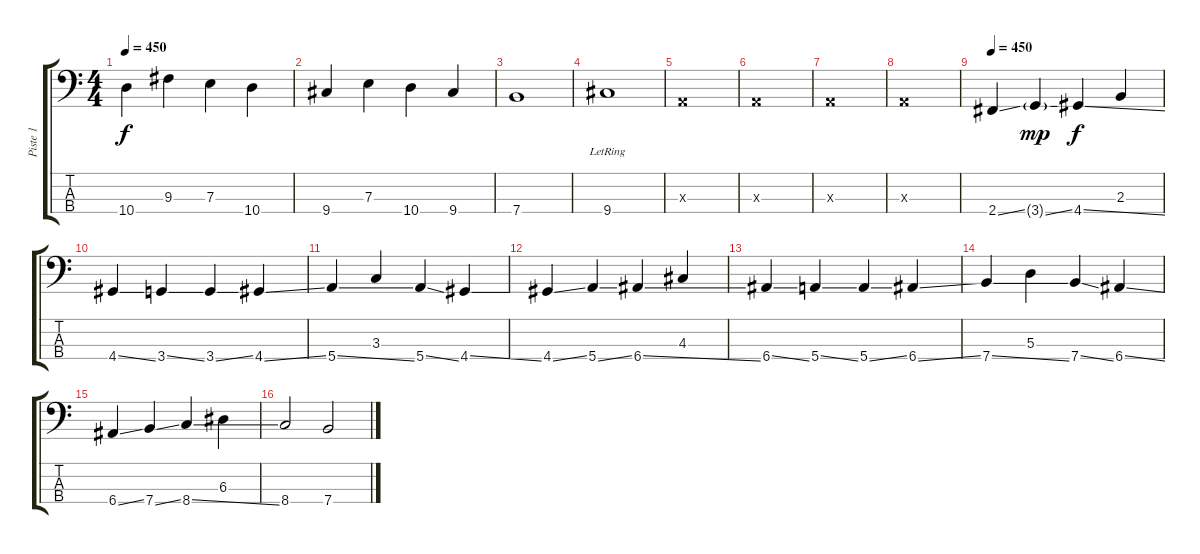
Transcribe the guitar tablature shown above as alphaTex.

\track ("Piste 1" "Piste 1") {instrument electricbassfinger}
\staff {score tabs}
\tuning (G2 D2 A1 E1) {hide}
\ts (4 4)
\tempo 450
\clef f4
\ks c
10.4.4{dy f} 9.3.4 7.3.4 10.4.4 |
9.4.4 7.3.4 10.4.4 9.4.4 |
7.4.1 |
9.4{lr}.1 |
0.3{x}.1 |
0.3{x}.1 |
0.3{x}.1 |
0.3{x}.1 |
\tempo 450
2.4{ss}.4{volume 16 balance 14 instrument electricbasspick} 3.4{ss g}.4{dy mp} 4.4{ss}.4{dy f} 2.3.4 |
4.4{ss}.4 3.4{ss}.4 3.4{ss}.4 4.4{ss}.4 |
5.4{ss}.4 3.3.4 5.4{ss}.4 4.4{ss}.4 |
4.4{ss}.4 5.4{ss}.4 6.4{ss}.4 4.3.4 |
6.4{ss}.4 5.4{ss}.4 5.4{ss}.4 6.4{ss}.4 |
7.4{ss}.4 5.3.4 7.4{ss}.4 6.4{ss}.4 |
6.4{ss}.4 7.4{ss}.4 8.4{ss}.4 6.3.4 |
8.4.2 7.4.2
